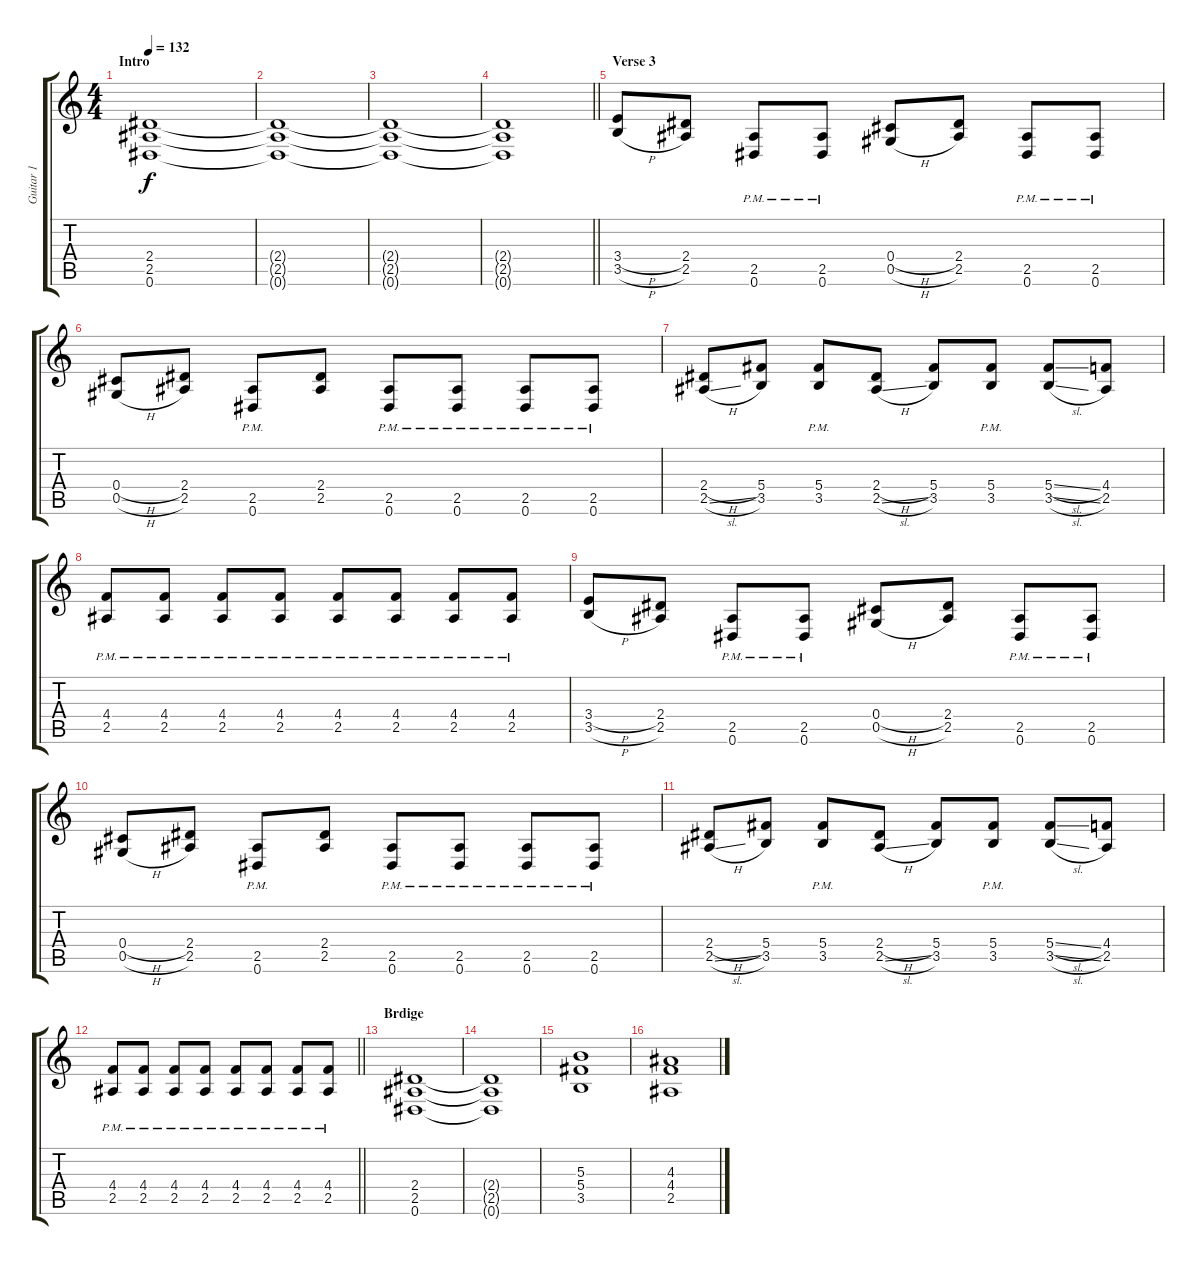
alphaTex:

\track ("Guitar 1" "Guitar 1") {instrument distortionguitar}
\staff {score tabs}
\tuning (Eb4 Bb3 Gb3 Db3 Ab2 Eb2) {hide}
\ts (4 4)
\section ("" "Intro")
\tempo 132
\clef g2
\ks c
(2.4 2.5 0.6).1{dy f} |
(2.4{t} 2.5{t} 0.6{t}).1 |
(2.4{t} 2.5{t} 0.6{t}).1 |
\barLineRight lightlight
(2.4{t} 2.5{t} 0.6{t}).1 |
\section ("" "Verse 3")
(3.4{h} 3.5{h}).8 (2.4 2.5).8 (2.5{pm} 0.6{pm}).8 (2.5{pm} 0.6{pm}).8 (0.4{h} 0.5{h}).8 (2.4 2.5).8 (2.5{pm} 0.6{pm}).8 (2.5{pm} 0.6{pm}).8 |
(0.4{h} 0.5{h}).8 (2.4 2.5).8 (2.5{pm} 0.6{pm}).8 (2.4 2.5).8 (2.5{pm} 0.6{pm}).8 (2.5{pm} 0.6{pm}).8 (2.5{pm} 0.6{pm}).8 (2.5{pm} 0.6{pm}).8 |
(2.4{h} 2.5{sl}).8 (5.4 3.5).8 (5.4{pm} 3.5{pm}).8 (2.4{h} 2.5{sl}).8 (5.4 3.5).8 (5.4{pm} 3.5{pm}).8 (5.4{sl} 3.5{sl}).8 (4.4 2.5).8 |
(4.4{pm} 2.5{pm}).8 (4.4{pm} 2.5{pm}).8 (4.4{pm} 2.5{pm}).8 (4.4{pm} 2.5{pm}).8 (4.4{pm} 2.5{pm}).8 (4.4{pm} 2.5{pm}).8 (4.4{pm} 2.5{pm}).8 (4.4{pm} 2.5{pm}).8 |
(3.4{h} 3.5{h}).8 (2.4 2.5).8 (2.5{pm} 0.6{pm}).8 (2.5{pm} 0.6{pm}).8 (0.4{h} 0.5{h}).8 (2.4 2.5).8 (2.5{pm} 0.6{pm}).8 (2.5{pm} 0.6{pm}).8 |
(0.4{h} 0.5{h}).8 (2.4 2.5).8 (2.5{pm} 0.6{pm}).8 (2.4 2.5).8 (2.5{pm} 0.6{pm}).8 (2.5{pm} 0.6{pm}).8 (2.5{pm} 0.6{pm}).8 (2.5{pm} 0.6{pm}).8 |
(2.4{h} 2.5{sl}).8 (5.4 3.5).8 (5.4{pm} 3.5{pm}).8 (2.4{h} 2.5{sl}).8 (5.4 3.5).8 (5.4{pm} 3.5{pm}).8 (5.4{sl} 3.5{sl}).8 (4.4 2.5).8 |
\barLineRight lightlight
(4.4{pm} 2.5{pm}).8 (4.4{pm} 2.5{pm}).8 (4.4{pm} 2.5{pm}).8 (4.4{pm} 2.5{pm}).8 (4.4{pm} 2.5{pm}).8 (4.4{pm} 2.5{pm}).8 (4.4{pm} 2.5{pm}).8 (4.4{pm} 2.5{pm}).8 |
\section ("" "Brdige")
(2.4 2.5 0.6).1 |
(2.4{t} 2.5{t} 0.6{t}).1 |
(5.3 5.4 3.5).1 |
(4.3 4.4 2.5).1
